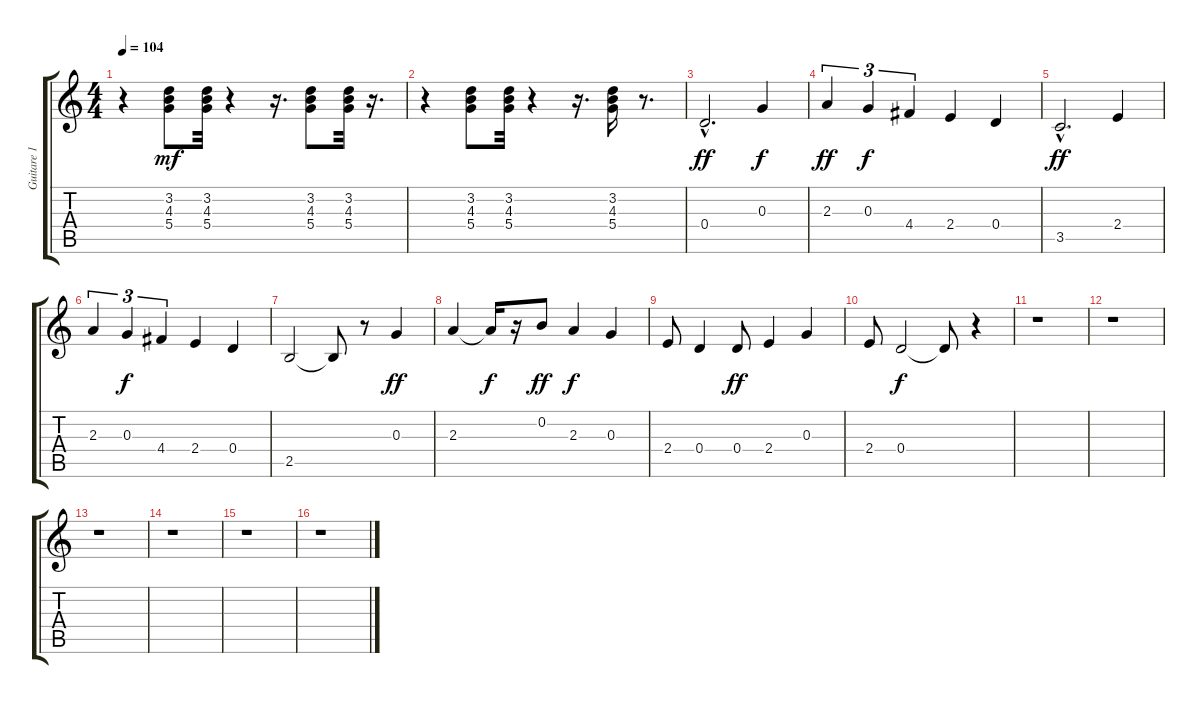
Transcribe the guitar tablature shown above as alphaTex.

\track ("Guitare 1" "Guitare 1") {instrument electricguitarjazz}
\staff {score tabs}
\tuning (E4 B3 G3 D3 A2 E2) {hide}
\ts (4 4)
\tempo 104
\clef g2
\ks c
r.4{dy f} (3.2 4.3 5.4).8{dy mf} (3.2 4.3 5.4).32 r.4 r.16{d} (3.2 4.3 5.4).8 (3.2 4.3 5.4).32 r.16{d} |
r.4 (3.2 4.3 5.4).8 (3.2 4.3 5.4).32 r.4 r.16{d} (3.2 4.3 5.4).16 r.8{d} |
0.4{hac}.2{d dy ff} 0.3.4{dy f} |
2.3.4{tu (3 2) dy ff} 0.3.4{tu (3 2) dy f} 4.4.4{tu (3 2)} 2.4.4 0.4.4 |
3.5{hac}.2{d dy ff} 2.4.4 |
2.3.4{tu (3 2)} 0.3.4{tu (3 2) dy f} 4.4.4{tu (3 2)} 2.4.4 0.4.4 |
2.5.2 2.5{t}.8 r.8 0.3.4{dy ff} |
2.3.4 2.3{t}.16{dy f} r.16 0.2.8{dy ff} 2.3.4{dy f} 0.3.4 |
2.4.8 0.4.4 0.4.8{dy ff} 2.4.4 0.3.4 |
2.4.8 0.4.2{dy f} 0.4{t}.8 r.4 |
r.1 |
r.1 |
r.1 |
r.1 |
r.1 |
r.1
